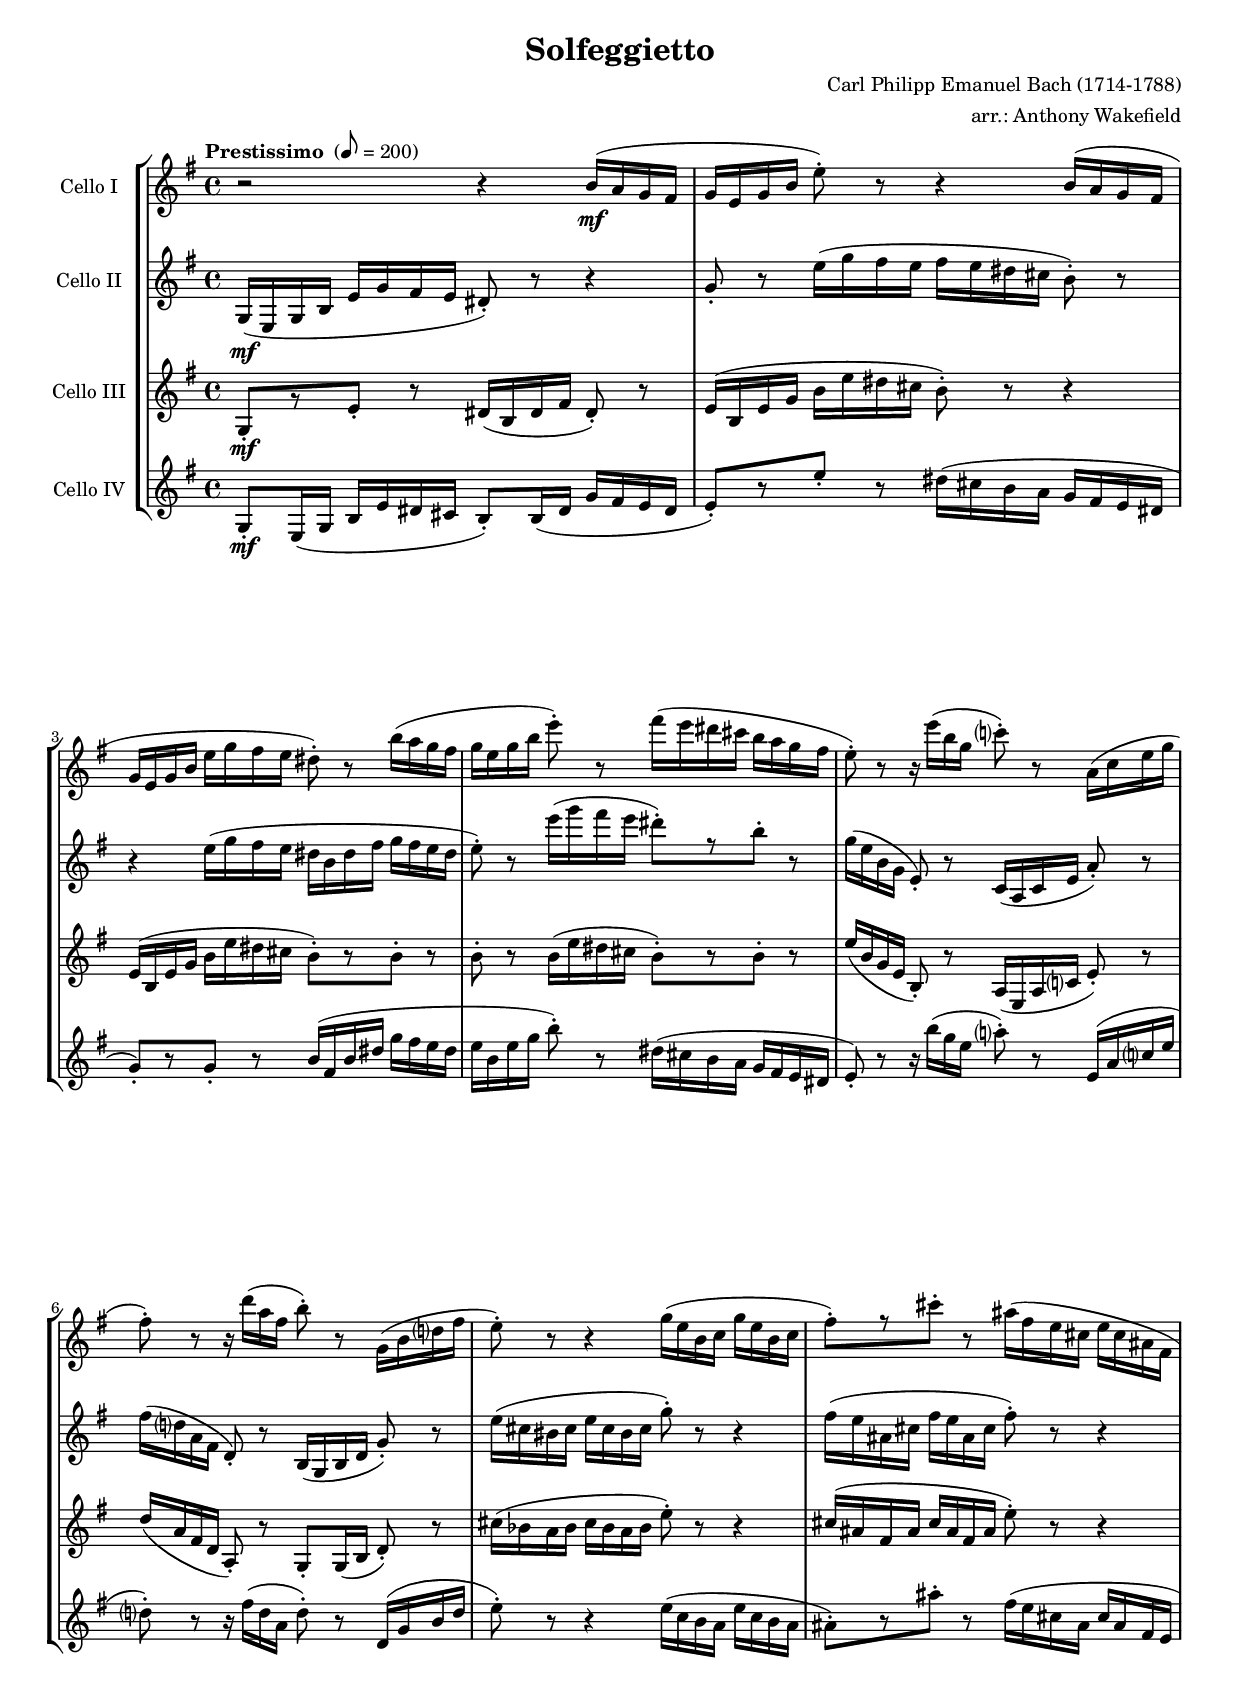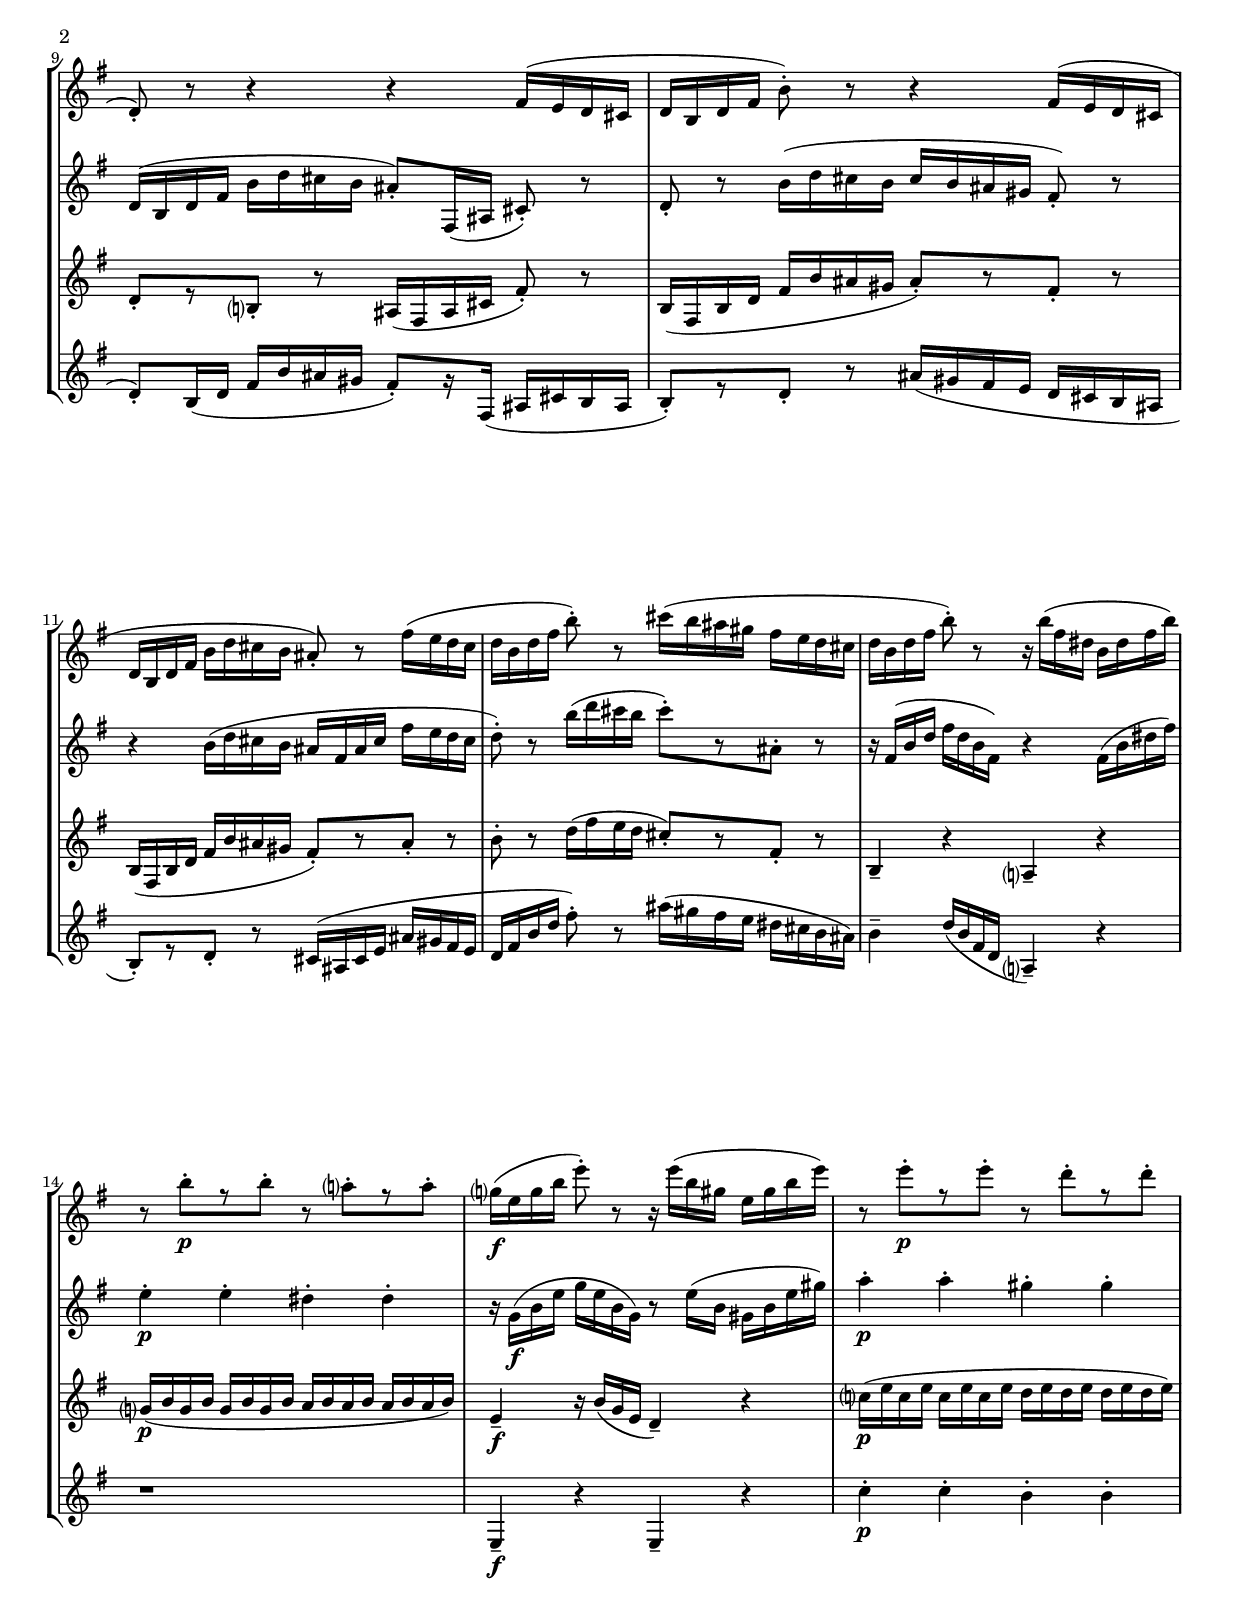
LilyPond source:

\version "2.14.2"
\include "deutsch.ly"

#(set-global-staff-size 17)

\header {
  title = "Solfeggietto"
  composer = "Carl Philipp Emanuel Bach (1714-1788)"
  arranger = "arr.: Anthony Wakefield"
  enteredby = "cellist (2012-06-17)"
}

voiceconsts = {
 \key g \major
 \time 4/4
 \clef "treble"
% \clef "bass"
% \numericTimeSignature
 \compressFullBarRests
 \tempo "Prestissimo " 8=200
}

%minstr = "harpsichord"
mihi = "clarinet"
%minstr = "accordion"
milo = "bassoon"

moral = \markup \italic "molto rall."

va = \relative c'' {
  \voiceconsts

  r2 r4 h16(\mf a g fis
  g e g h e8-.) r r4 h16( a g fis

  g e g h e g fis e dis8-.) r h'16( a g fis
  g e g h e8-.) r fis16( e dis cis h a g fis

  e8-.) r r16 e'( h g c?8-.) r a,16( c e g
  fis8-.) r r16 d'( a fis h8-.) r g,16( h d? fis

  e8-.) r r4 g16( e h c g' e h c
  fis8)[-. r cis']-. r ais16( fis e cis! e cis ais! fis

  d8-.) r r4 r fis16( e d cis
  d h d fis h8-.) r r4 fis16( e d cis

  d h d fis h d cis h ais8-.) r fis'16( e d cis
  d h d fis h8-.) r cis16( h ais gis fis e d cis!

  d h d fis h8-.) r r16 h( fis dis h dis fis h)
  r8 h[-.\p r h]-. r a?[-. r a]-.

  g?16(\f e g h e8-.) r r16 e( h gis e gis h e)
  r8 e[-.\p r e]-. r d[-. r d]-.
}

vb = \relative c' {
  \voiceconsts

  g16(\mf e g h e g fis e dis8-.) r r4
  g8-. r e'16( g fis e fis e dis cis h8-.) r

  r4 e16( g fis e dis h dis fis g fis e dis
  e8-.) r e'16( g fis e dis8)[-. r h]-. r

  g16( e h g e8-.) r c16( a c e a8-.) r
  fis'16( d? a fis d8-.) r h16( g h d g8-.) r

  e'16( cis his cis e cis his cis g'8-.) r r4
  fis16( e ais, cis fis e ais, cis fis8-.) r r4

  d,16( h d fis h d cis h ais8-.) fis,16( ais! cis!8-.) r
  d-. r h'16( d cis h cis h ais gis fis8-.) r

  r4 h16( d cis h ais fis ais cis fis e d cis
  d8-.) r h'16( d cis h cis8)[-. r ais,]-. r

  r16 fis( h d fis d h fis) r4 fis16( h dis fis)
  e4-.\p e-. dis-. dis-.

  r16 g,(\f h e g e h g) r8 e'16( h gis h e gis)
  a4-.\p a-. gis-. gis-.
}

vc = \relative c' {
  \voiceconsts

  g8[-.\mf r e']-. r dis16( h dis fis dis8-.) r
  e16( h e g h e dis cis h8-.) r r4

  e,16( h e g h e dis cis h8)[-. r h]-. r
  h-. r h16( e dis cis h8)[-. r h]-. r

  e16( h g e h8-.) r a16( e a c? e8-.) r
  d'16( a fis d a8-.) r g-. g16( h d8-.) r

  cis'16( b a b cis b a b e8-.) r r4
  cis16( ais fis ais cis ais fis ais e'8-.) r r4

  d,8[-. r h?]-. r ais16( fis ais cis fis8-.) r
  h,16( fis h d fis h ais gis ais8)[-. r fis]-. r

  h,16( fis h d fis h ais gis fis8)[-. r ais]-. r
  h-. r d16( fis e d cis8)[-. r fis,]-. r

  h,4-- r a?-- r
  g'?16(\p h g h g h g h a h a h a h a h)

  e,4--\f r16 h'( g e d4--) r
  c'?16(\p e c e c e c e d e d e d e d e)
}

vd = \relative c' {
  \voiceconsts

  g8-.\mf e16( g h e dis cis h8-.) h16( dis g fis e dis
  e8)[-. r e']-. r dis16( cis h a g fis e dis

  g8)[-. r g]-. r h16( fis h dis g fis e dis
  e h e g h8)-. r dis,16( cis h a g fis e dis

  e8-.) r r16 h''( g e a?8-.) r e,16( a c? e
  d?8-.) r r16 fis( d a d8-.) r d,16( g h d

  e8-.) r r4 e16( c h a e' c h a
  ais8)[-. r ais'!]-. r fis16( e cis ais cis ais fis e

  d8-.) h16( d fis h ais gis fis8)-.[ r16 fis,]( ais! cis h ais
  h8)[-. r d]-. r ais'16( gis fis e d cis h ais!

  h8)[-. r d]-. r cis16( ais cis e ais! gis fis e
  d fis h d fis8-.) r ais16( gis fis e dis cis h ais!)

  h4-- d16( h fis d a?4)-- r
  r1

  e4--\f r e-- r
  c''-.\p c-. h-. h-.
}


music = \new StaffGroup <<
      \new Staff {
	\set Staff.midiInstrument = \mihi
	\set Staff.instrumentName = #"Cello I"
	\transpose g g { \va }
%	\transpose g es, { \va }
      }

      \new Staff {
	\set Staff.midiInstrument = \mihi
	\set Staff.instrumentName = #"Cello II"
	\transpose g g { \vb }
%	\transpose g es, { \vb }
      }

      \new Staff {
	\set Staff.midiInstrument = \milo
	\set Staff.instrumentName = #"Cello III"
	\transpose g g { \vc }
%	\transpose g es, { \vc }
      }

      \new Staff {
	\set Staff.midiInstrument = \milo
	\set Staff.instrumentName = #"Cello IV"
	\transpose g g { \vd }
%	\transpose g es, { \vd }
      }
>>

\book {
  \score {
    \music
    \layout {}
  }

  \score {
    \unfoldRepeats \music

    \midi {
      \context {
        \Score
      }
    }
  }
}
